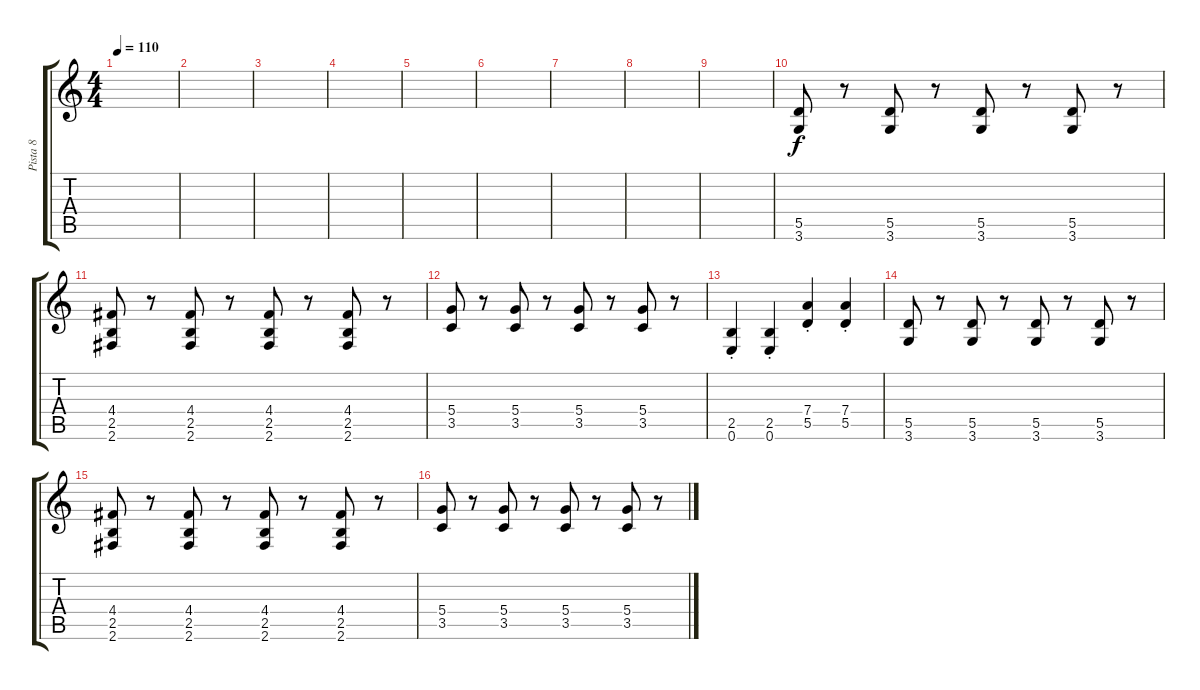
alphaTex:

\track ("Pista 8" "Pista 8") {instrument distortionguitar}
\staff {score tabs}
\tuning (E4 B3 G3 D3 A2 E2) {hide}
\ts (4 4)
\tempo 110
\clef g2
\ks c
|
|
|
|
|
|
|
|
|
(5.5 3.6).8 r.8 (5.5 3.6).8 r.8 (5.5 3.6).8 r.8 (5.5 3.6).8 r.8 |
(4.4 2.5 2.6).8 r.8 (4.4 2.5 2.6).8 r.8 (4.4 2.5 2.6).8 r.8 (4.4 2.5 2.6).8 r.8 |
(5.4 3.5).8 r.8 (5.4 3.5).8 r.8 (5.4 3.5).8 r.8 (5.4 3.5).8 r.8 |
(2.5{st} 0.6{st}).4 (2.5{st} 0.6{st}).4 (7.4{st} 5.5{st}).4 (7.4{st} 5.5{st}).4 |
(5.5 3.6).8 r.8 (5.5 3.6).8 r.8 (5.5 3.6).8 r.8 (5.5 3.6).8 r.8 |
(4.4 2.5 2.6).8 r.8 (4.4 2.5 2.6).8 r.8 (4.4 2.5 2.6).8 r.8 (4.4 2.5 2.6).8 r.8 |
(5.4 3.5).8 r.8 (5.4 3.5).8 r.8 (5.4 3.5).8 r.8 (5.4 3.5).8 r.8
